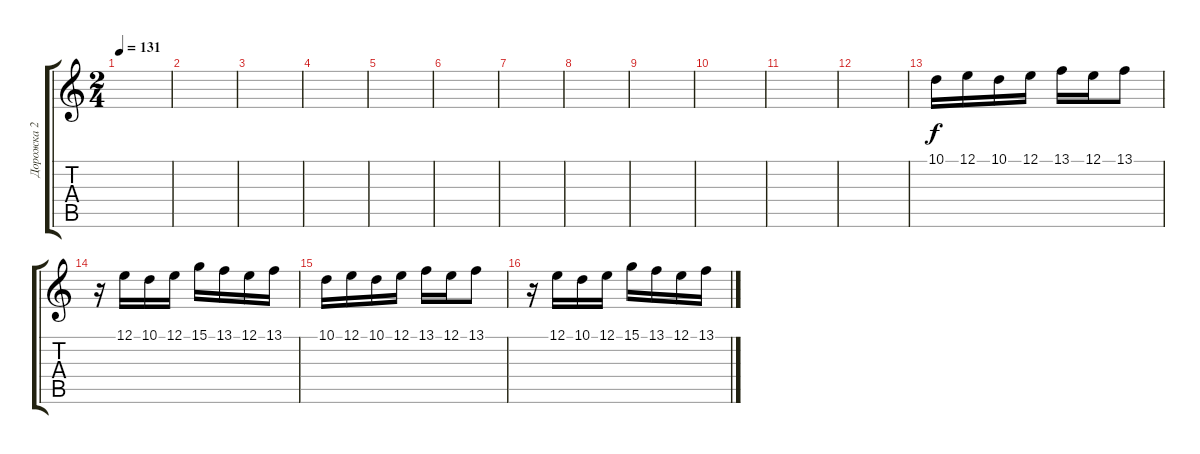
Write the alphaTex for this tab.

\track ("Дорожка 2" "Дорожка 2") {instrument stringensemble1}
\staff {score tabs}
\tuning (E4 B3 G3 D3 A2 E2) {hide}
\ts (2 4)
\tempo 131
\clef g2
\ks c
|
|
|
|
|
|
|
|
|
|
|
|
10.1.16{volume 13 instrument brightacousticpiano} 12.1.16 10.1.16 12.1.16 13.1.16 12.1.16 13.1.8 |
r.16 12.1.16 10.1.16 12.1.16 15.1.16 13.1.16 12.1.16 13.1.16 |
10.1.16 12.1.16 10.1.16 12.1.16 13.1.16 12.1.16 13.1.8 |
r.16 12.1.16 10.1.16 12.1.16 15.1.16 13.1.16 12.1.16 13.1.16
